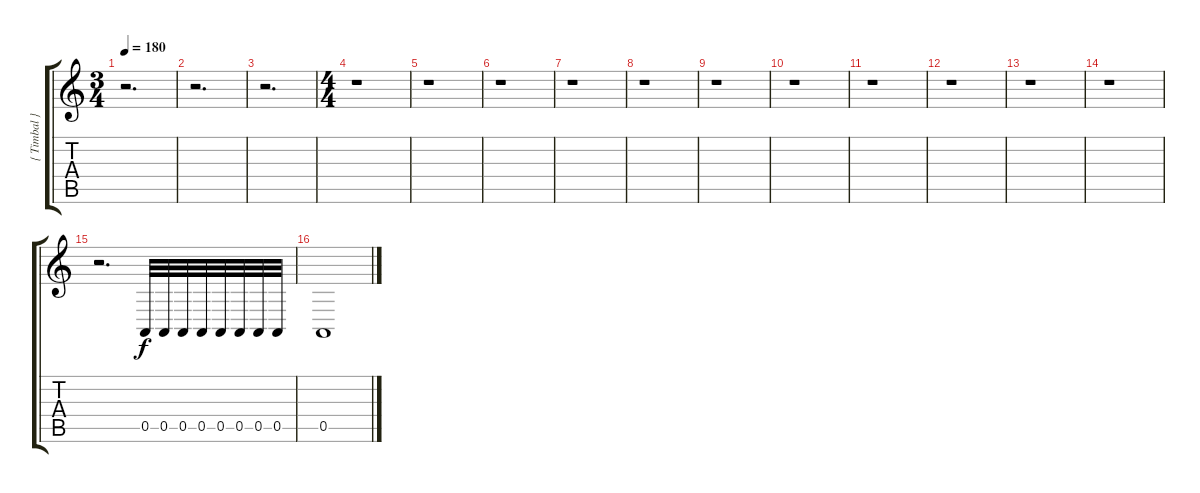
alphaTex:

\track ("{ Timbal }" "{ Timbal }") {instrument timpani}
\staff {score tabs}
\tuning (E4 B3 G3 D3 A2 E2) {hide}
\ts (3 4)
\tempo 180
\clef g2
\ks c
r.2{d dy f} |
r.2{d} |
r.2{d} |
\ts (4 4)
r.1 |
r.1 |
r.1 |
r.1 |
r.1 |
r.1 |
r.1 |
r.1 |
r.1 |
r.1 |
r.1 |
r.2{d} 0.5.32 0.5.32 0.5.32 0.5.32 0.5.32 0.5.32 0.5.32 0.5.32 |
0.5.1
